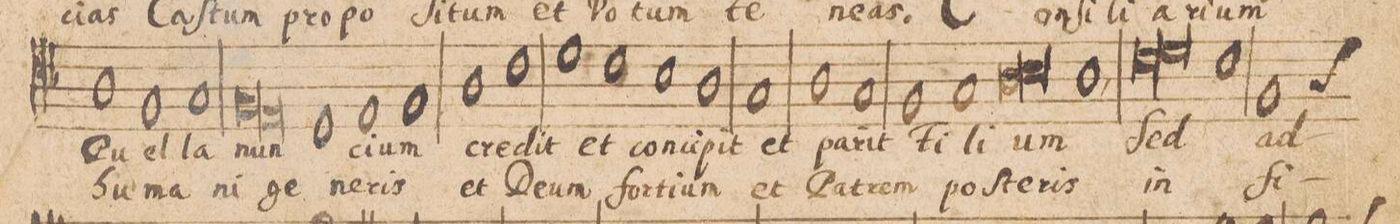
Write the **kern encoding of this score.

**kern	**text	**text
*I"TENOR.	*	*
*clefC4	*	*
*k[b-]	*	*
*met(c|)	*	*
*M2/1	*	*
1A	Pu-	hu-
1F	-el-	-ma-
=75-	=75-	=75-
1G	-la	-ni
*lig	*	*
1F	nun-	ge-
=76-	=76-	=76-
1E	.	.
*Xlig	*	*
1D	.	.
=77-	=77-	=77-
1E	-ci-	-ne-
1F	-um	-ris
=78-	=78-	=78-
1A	cre-	et
1c	-dit	De-
=79-	=79-	=79-
1d	et	-um
1c	con-	for-
=80-	=80-	=80-
1B-	-ci-	-ti-
1A	-pit	-um
=81-	=81-	=81-
1G	et	et
1A	pa-	Pa-
=82-	=82-	=82-
1G	-rit	-trem
1F	Fi-	po-
=83-	=83-	=83-
1G	-li-	-ſte-
*lig	*	*
1A	-um	-ris
=84-	=84-	=84-
1B-	.	.
*Xlig	*	*
1A,	.	.
=85-	=85-	=85-
*lig	*	*
1c	Sed	in
1d	.	.
*Xlig	*	*
=86-	=86-	=86-
1c	.	.
*custos:G	*	*
1F	ad-	fi-
=87-	=87-	=87-
*-	*-	*-
